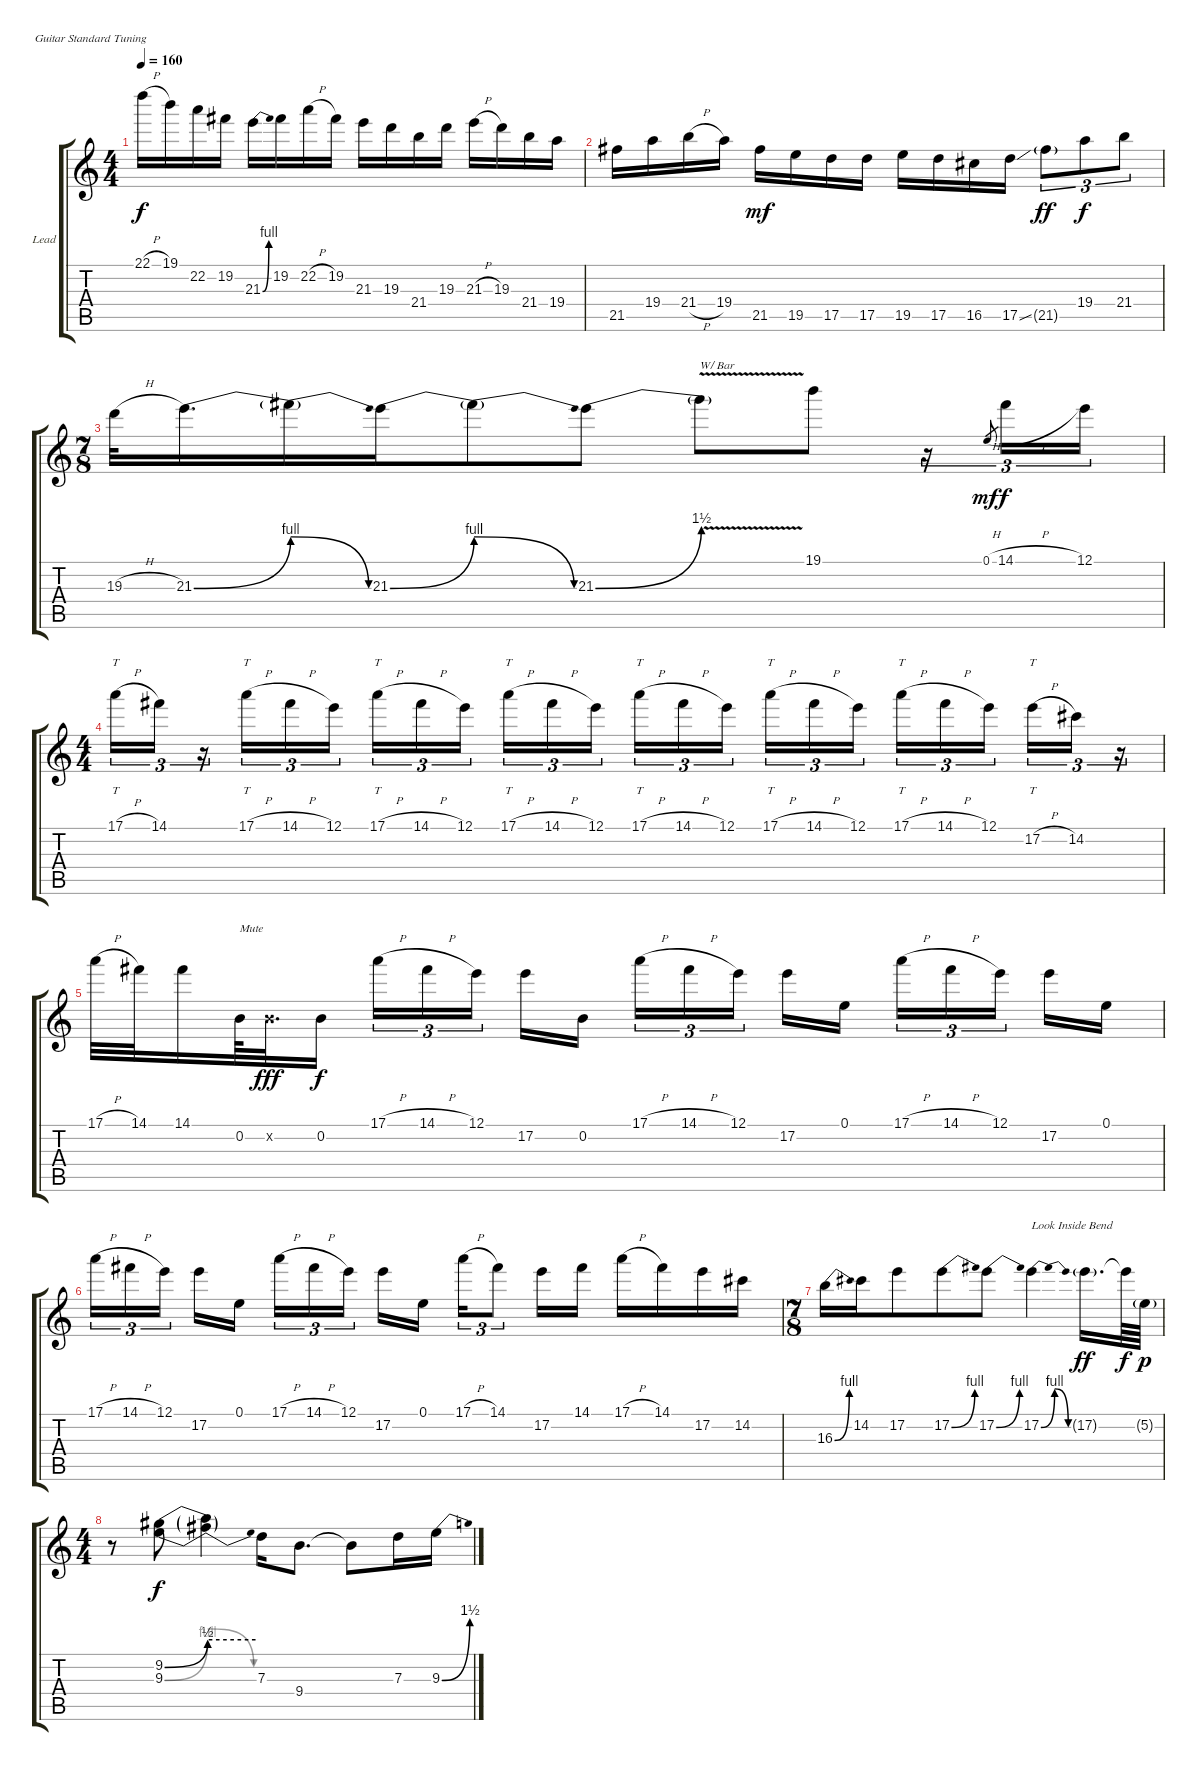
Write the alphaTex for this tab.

\bracketExtendMode groupsimilarinstruments
\firstSystemTrackNameOrientation horizontal
\otherSystemsTrackNameOrientation horizontal
\track ("Gtr. Lead" "Lead") {instrument overdrivenguitar}
\staff {score tabs}
\tuning (E4 B3 G3 D3 A2 E2)
\ts (4 4)
\tempo 160
\clef g2
\ks c
22.1{h}.16{dy f} 19.1.16 22.2.16 19.2.16 21.3{be (bend 0 0 60 4)}.16 19.2.16 22.2{h}.16 19.2.16 21.3.16 19.3.16 21.4.16 19.3.16 21.3{h}.16 19.3.16 21.4.16 19.4.16 |
21.5.16 19.4.16 21.4{h}.16 19.4.16 21.5.16{dy mf} 19.5.16 17.5.16 17.5.16 19.5.16 17.5.16 16.5.16 17.5{ss}.16 21.5{g}.8{tu (3 2) dy ff} 19.4.8{tu (3 2) dy f} 21.4.8{tu (3 2)} |
\ts (7 8)
19.3{h}.32 21.3{be (bend 0 0 60 4)}.16{d} 21.3{be (release 0 4 60 0) t}.16 21.3{be (bend 0 0 60 4)}.16 21.3{be (release 0 4 60 0) t}.8 21.3{be (bend 0 0 60 6)}.8 21.3{v t}.8{txt "W/ Bar"} 19.1.8 r.16{tu (3 2)} 0.1{h}.8{gr dy mf} 14.1{h}.16{tu (3 2) dy f} 12.1.16{tu (3 2)} |
\ts (4 4)
17.1{h}.16{tt tu (3 2)} 14.1.16{tu (3 2)} r.16{tu (3 2)} 17.1{h}.16{tt tu (3 2)} 14.1{h}.16{tu (3 2)} 12.1.16{tu (3 2)} 17.1{h}.16{tt tu (3 2)} 14.1{h}.16{tu (3 2)} 12.1.16{tu (3 2)} 17.1{h}.16{tt tu (3 2)} 14.1{h}.16{tu (3 2)} 12.1.16{tu (3 2)} 17.1{h}.16{tt tu (3 2)} 14.1{h}.16{tu (3 2)} 12.1.16{tu (3 2)} 17.1{h}.16{tt tu (3 2)} 14.1{h}.16{tu (3 2)} 12.1.16{tu (3 2)} 17.1{h}.16{tt tu (3 2)} 14.1{h}.16{tu (3 2)} 12.1.16{tu (3 2)} 17.2{h}.16{tt tu (3 2)} 14.2.16{tu (3 2)} r.16{tu (3 2)} |
17.1{h}.32 14.1.32 14.1.16 0.2.64{txt "Mute"} 0.2{x}.32{d dy fff} 0.2.16{dy f} 17.1{h}.16{tu (3 2)} 14.1{h}.16{tu (3 2)} 12.1.16{tu (3 2)} 17.2.16 0.2.16 17.1{h}.16{tu (3 2)} 14.1{h}.16{tu (3 2)} 12.1.16{tu (3 2)} 17.2.16 0.1.16 17.1{h}.16{tu (3 2)} 14.1{h}.16{tu (3 2)} 12.1.16{tu (3 2)} 17.2.16 0.1.16 |
17.1{h}.16{tu (3 2)} 14.1{h}.16{tu (3 2)} 12.1.16{tu (3 2)} 17.2.16 0.1.16 17.1{h}.16{tu (3 2)} 14.1{h}.16{tu (3 2)} 12.1.16{tu (3 2)} 17.2.16 0.1.16 17.1{h}.16{tu (3 2)} 14.1.8{tu (3 2)} 17.2.16 14.1.16 17.1{h}.16 14.1.16 17.2.16 14.2.16 |
\ts (7 8)
16.3{be (bend 0 0 60 4)}.16 14.2.16 17.2.8 17.2{be (bend 0 0 60 4)}.8 17.2{be (bend 0 0 60 4)}.8 17.2{be (bendrelease 0 0 30 4 30 4 60 0)}.4{txt "Look Inside Bend"} 17.2{g}.16{d dy ff} 17.2{t}.64{dy f} 5.2{g}.64{dy p} |
\ts (4 4)
r.8 (9.2{be (bend 0 0 60 2)} 9.3{be (bend 0 0 60 4)}).8{dy f} (9.2{be (hold 0 2 60 2) t} 9.3{be (release 0 4 60 0) t}).4 7.3.16 9.4.8{d} 9.4{t}.8 7.3.16 9.3{be (bend 0 0 60 6)}.16
